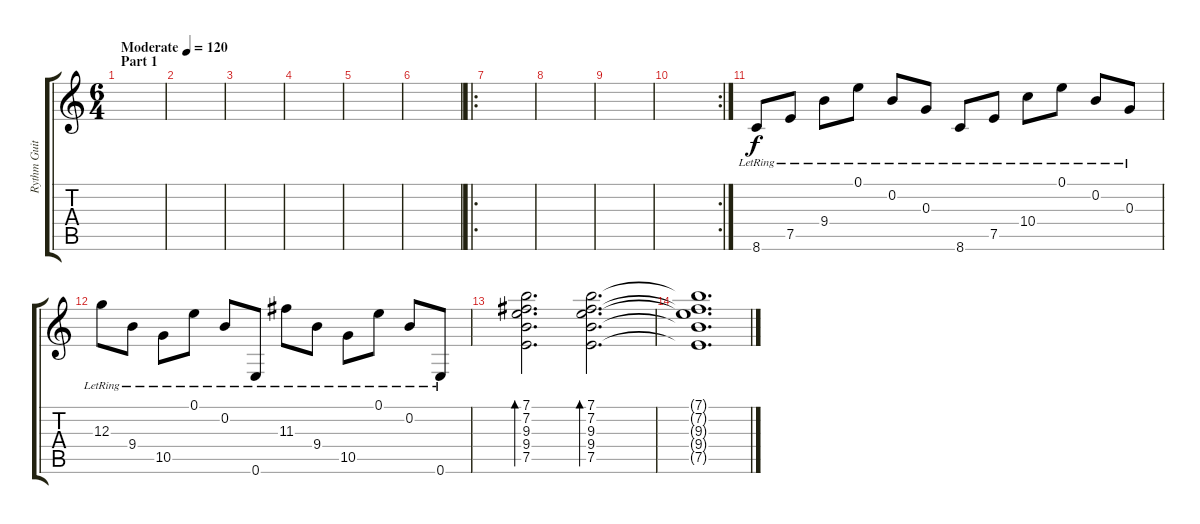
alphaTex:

\track ("Rythm Guitar" "Rythm Guit") {instrument acousticguitarsteel}
\staff {score tabs}
\tuning (E4 B3 G3 D3 A2 E2) {hide}
\ts (6 4)
\section ("" "Part 1")
\tempo (120 "Moderate")
\clef g2
\ks c
|
|
|
|
|
|
\ro
|
|
|
\rc 2
|
8.6{lr}.8 7.5{lr}.8 9.4{lr}.8 0.1{lr}.8 0.2{lr}.8 0.3{lr}.8 8.6{lr}.8 7.5{lr}.8 10.4{lr}.8 0.1{lr}.8 0.2{lr}.8 0.3{lr}.8 |
12.3{lr}.8 9.4{lr}.8 10.5{lr}.8 0.1{lr}.8 0.2{lr}.8 0.6{lr}.8 11.3{lr}.8 9.4{lr}.8 10.5{lr}.8 0.1{lr}.8 0.2{lr}.8 0.6{lr}.8 |
(7.1 7.2 9.3 9.4 7.5).2{d bd 480} (7.1 7.2 9.3 9.4 7.5).2{d bd 480} |
(7.1{t} 7.2{t} 9.3{t} 9.4{t} 7.5{t}).1{d}
